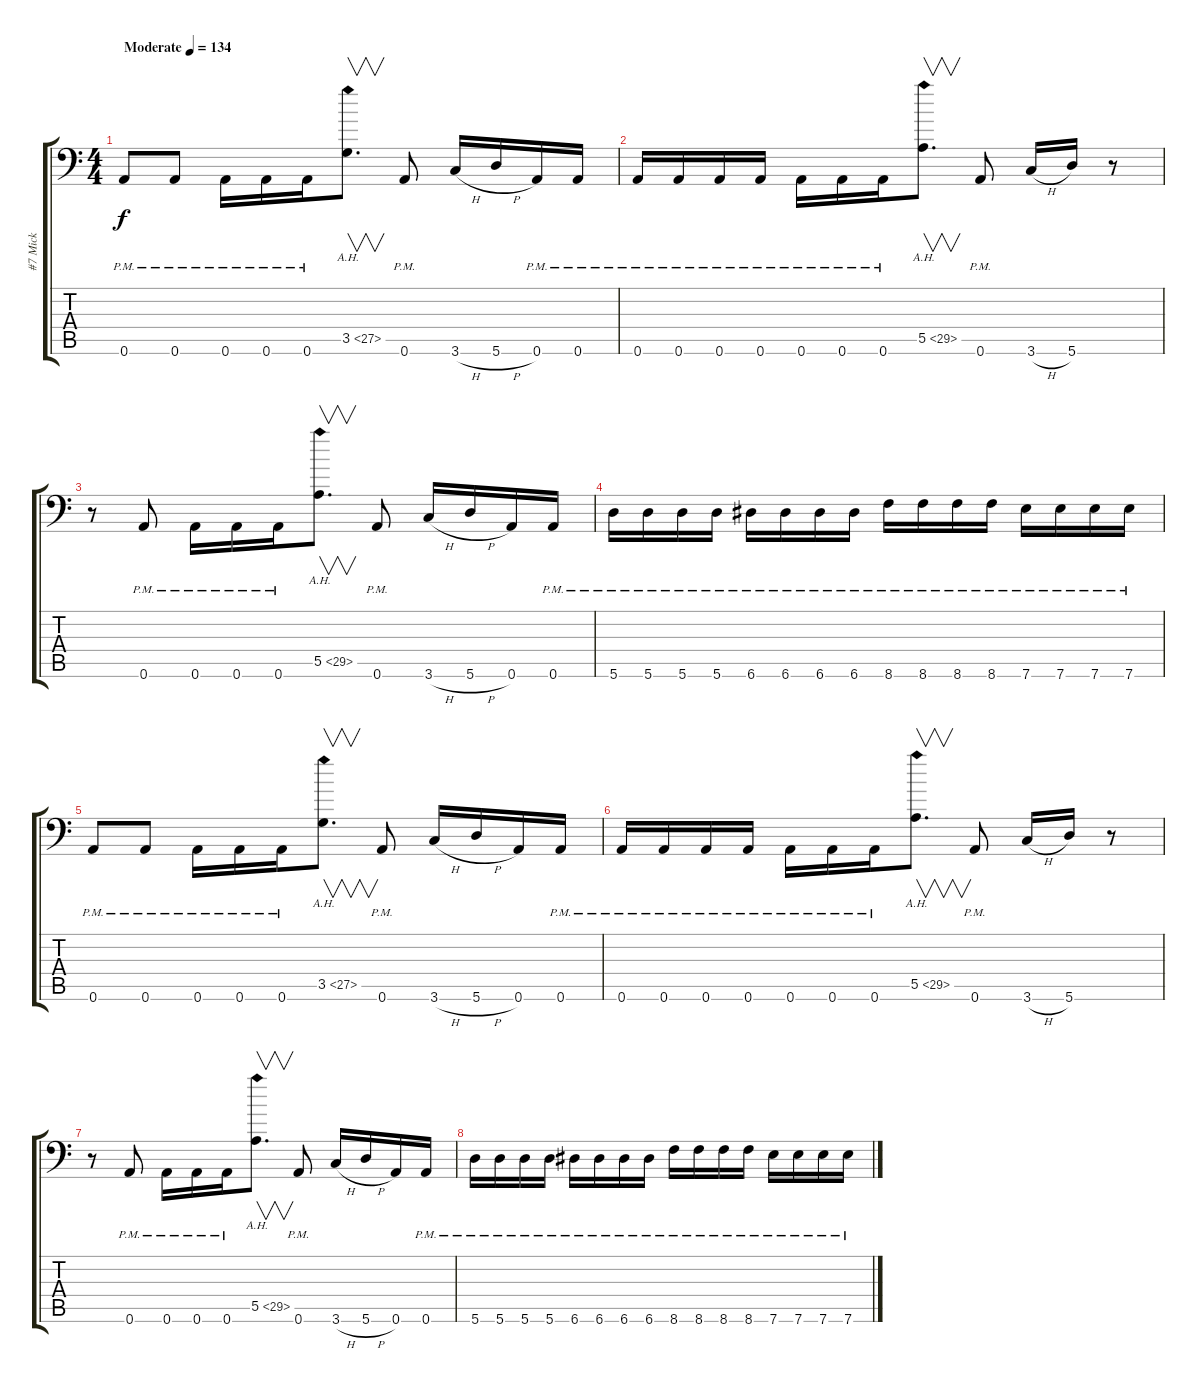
\track ("#7 Mick" "#7 Mick") {instrument distortionguitar}
\staff {score tabs}
\tuning (B3 Gb3 D3 A2 E2 A1) {hide}
\ts (4 4)
\tempo (134 "Moderate")
\clef f4
\ks c
0.6{pm}.8{dy f instrument distortionguitar} 0.6{pm}.8 0.6{pm}.16 0.6{pm}.16 0.6{pm}.16 3.5{ah 24}.8{v d} 0.6{pm}.8 3.6{h}.16 5.6{h}.16 0.6{pm}.16 0.6{pm}.16 |
0.6{pm}.16 0.6{pm}.16 0.6{pm}.16 0.6{pm}.16 0.6{pm}.16 0.6{pm}.16 0.6{pm}.16 5.5{ah 24}.8{v d} 0.6{pm}.8 3.6{h}.16 5.6.16 r.8 |
r.8 0.6{pm}.8 0.6{pm}.16 0.6{pm}.16 0.6{pm}.16 5.5{ah 24}.8{v d} 0.6{pm}.8 3.6{h}.16 5.6{h}.16 0.6.16 0.6{pm}.16 |
5.6{pm}.16 5.6{pm}.16 5.6{pm}.16 5.6{pm}.16 6.6{pm}.16 6.6{pm}.16 6.6{pm}.16 6.6{pm}.16 8.6{pm}.16 8.6{pm}.16 8.6{pm}.16 8.6{pm}.16 7.6{pm}.16 7.6{pm}.16 7.6{pm}.16 7.6{pm}.16 |
0.6{pm}.8 0.6{pm}.8 0.6{pm}.16 0.6{pm}.16 0.6{pm}.16 3.5{ah 24}.8{v d} 0.6{pm}.8 3.6{h}.16 5.6{h}.16 0.6.16 0.6{pm}.16 |
0.6{pm}.16 0.6{pm}.16 0.6{pm}.16 0.6{pm}.16 0.6{pm}.16 0.6{pm}.16 0.6{pm}.16 5.5{ah 24}.8{v d} 0.6{pm}.8 3.6{h}.16 5.6.16 r.8 |
r.8 0.6{pm}.8 0.6{pm}.16 0.6{pm}.16 0.6{pm}.16 5.5{ah 24}.8{v d} 0.6{pm}.8 3.6{h}.16 5.6{h}.16 0.6.16 0.6{pm}.16 |
5.6{pm}.16 5.6{pm}.16 5.6{pm}.16 5.6{pm}.16 6.6{pm}.16 6.6{pm}.16 6.6{pm}.16 6.6{pm}.16 8.6{pm}.16 8.6{pm}.16 8.6{pm}.16 8.6{pm}.16 7.6{pm}.16 7.6{pm}.16 7.6{pm}.16 7.6{pm}.16
